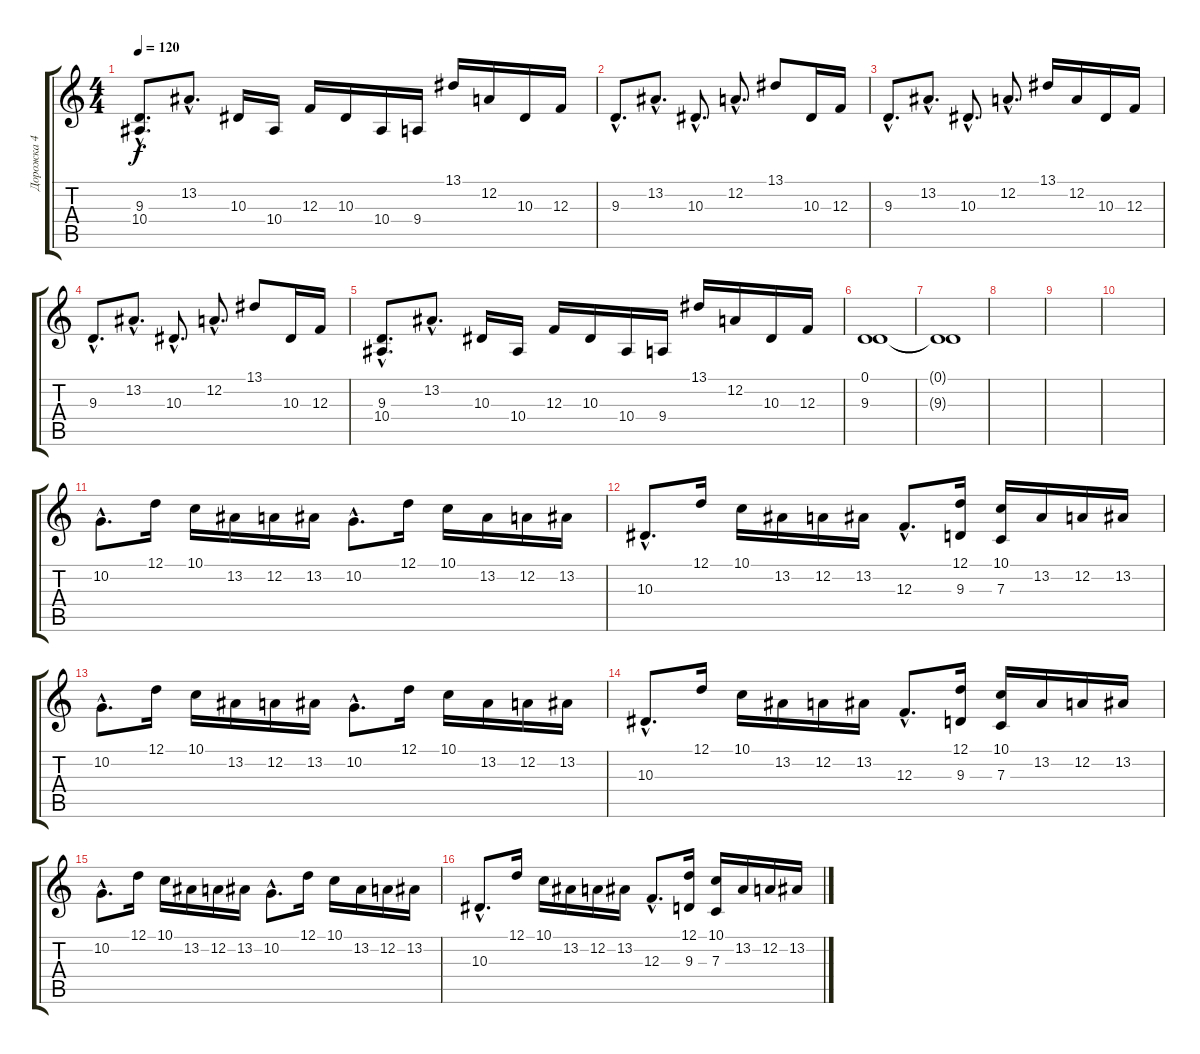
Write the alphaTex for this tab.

\track ("Дорожка 4" "Дорожка 4") {instrument musicbox}
\staff {score tabs}
\tuning (D4 A3 F3 C3 G2 D2) {hide}
\ts (4 4)
\tempo 120
\clef g2
\ks c
(9.3{hac} 10.4{hac}).8{d dy f} 13.2{hac}.8{d} 10.3.16 10.4.16 12.3.16 10.3.16 10.4.16 9.4.16 13.1.16 12.2.16 10.3.16 12.3.16 |
9.3{hac}.8{d} 13.2{hac}.8{d} 10.3{hac}.8{d} 12.2{hac}.8{d} 13.1.8 10.3.16 12.3.16 |
9.3{hac}.8{d} 13.2{hac}.8{d} 10.3{hac}.8{d} 12.2{hac}.8{d} 13.1.16 12.2.16 10.3.16 12.3.16 |
9.3{hac}.8{d} 13.2{hac}.8{d} 10.3{hac}.8{d} 12.2{hac}.8{d} 13.1.8 10.3.16 12.3.16 |
(9.3{hac} 10.4{hac}).8{d} 13.2{hac}.8{d} 10.3.16 10.4.16 12.3.16 10.3.16 10.4.16 9.4.16 13.1.16 12.2.16 10.3.16 12.3.16 |
(0.1 9.3).1 |
(0.1{t} 9.3{t}).1 |
|
|
|
10.2{hac}.8{d} 12.1.16 10.1.16 13.2.16 12.2.16 13.2.16 10.2{hac}.8{d} 12.1.16 10.1.16 13.2.16 12.2.16 13.2.16 |
10.3{hac}.8{d} 12.1.16 10.1.16 13.2.16 12.2.16 13.2.16 12.3{hac}.8{d} (12.1 9.3).16 (10.1 7.3).16 13.2.16 12.2.16 13.2.16 |
10.2{hac}.8{d} 12.1.16 10.1.16 13.2.16 12.2.16 13.2.16 10.2{hac}.8{d} 12.1.16 10.1.16 13.2.16 12.2.16 13.2.16 |
10.3{hac}.8{d} 12.1.16 10.1.16 13.2.16 12.2.16 13.2.16 12.3{hac}.8{d} (12.1 9.3).16 (10.1 7.3).16 13.2.16 12.2.16 13.2.16 |
10.2{hac}.8{d} 12.1.16 10.1.16 13.2.16 12.2.16 13.2.16 10.2{hac}.8{d} 12.1.16 10.1.16 13.2.16 12.2.16 13.2.16 |
10.3{hac}.8{d} 12.1.16 10.1.16 13.2.16 12.2.16 13.2.16 12.3{hac}.8{d} (12.1 9.3).16 (10.1 7.3).16 13.2.16 12.2.16 13.2.16
